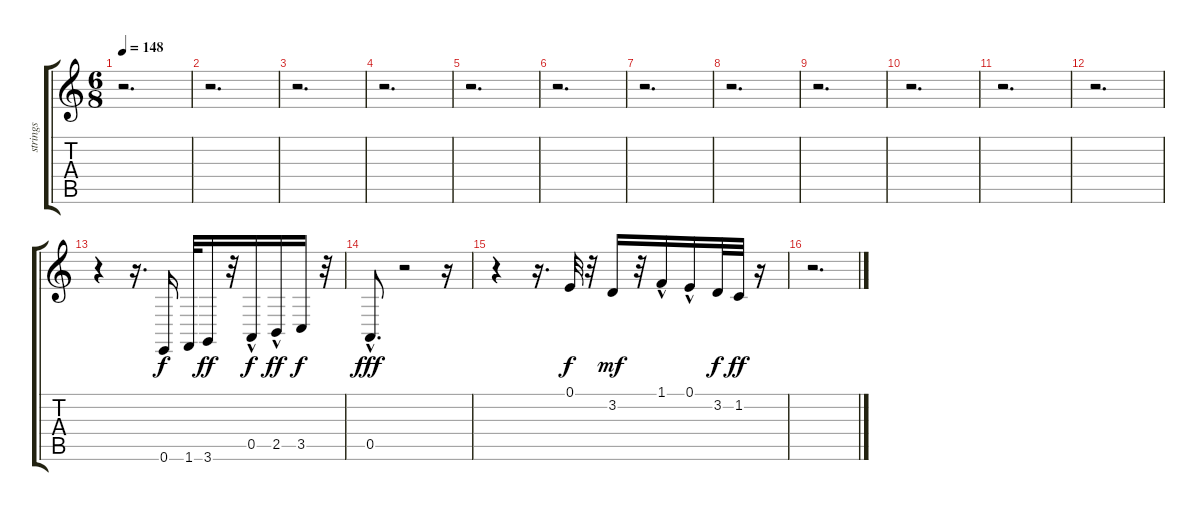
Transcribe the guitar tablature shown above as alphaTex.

\track ("strings" "strings") {instrument cello}
\staff {score tabs}
\tuning (E4 B3 G3 D3 A2 E2) {hide}
\ts (6 8)
\tempo 148
\clef g2
\ks c
r.2{d dy fff} |
r.2{d} |
r.2{d} |
r.2{d} |
r.2{d} |
r.2{d} |
r.2{d} |
r.2{d} |
r.2{d} |
r.2{d} |
r.2{d} |
r.2{d} |
r.4 r.16{d} 0.6.16{dy f} 1.6.32 3.6.16{dy ff} r.32 0.5{hac}.16{dy f} 2.5{hac}.16{dy ff} 3.5.16{dy f} r.32 |
0.5{hac}.8{d dy fff} r.2 r.16 |
r.4 r.16{d} 0.1.32{dy f} r.32 3.2.16{dy mf} r.32 1.1{hac}.16 0.1{hac}.16 3.2.32{dy f} 1.2.32{dy ff} r.16 |
r.2{d}
